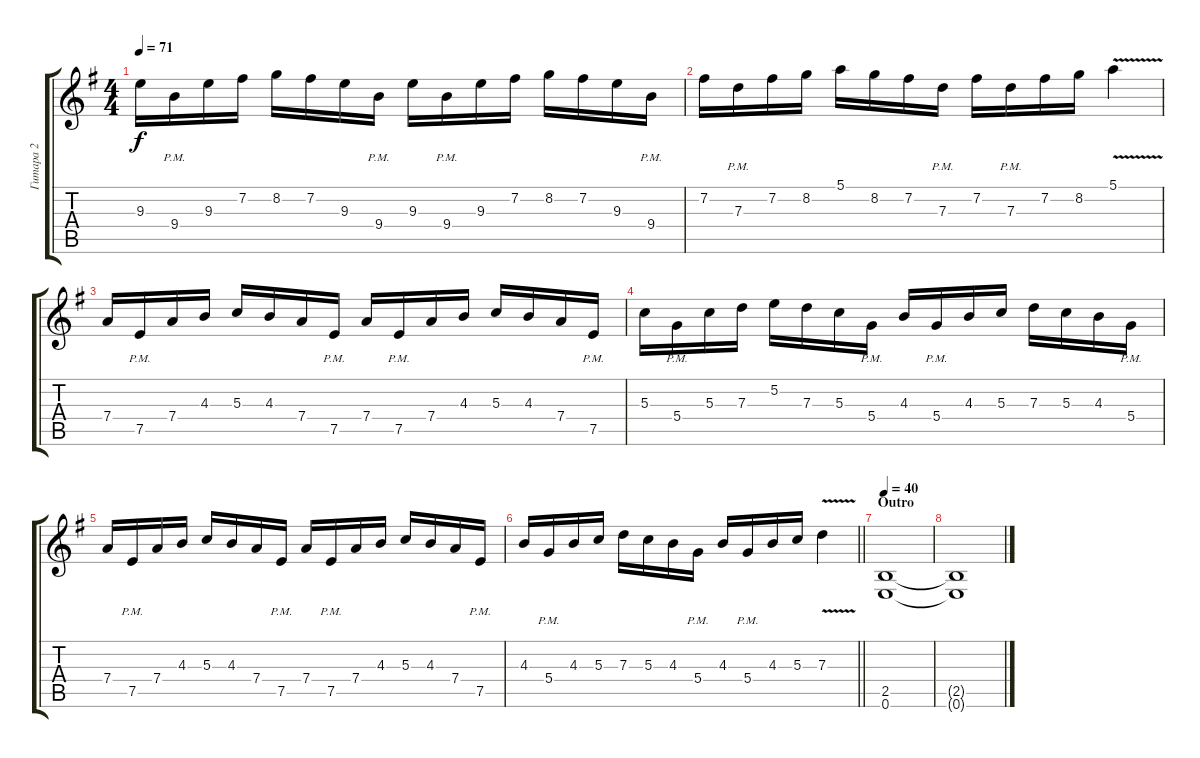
\track ("Гитара 2" "Гитара 2") {instrument distortionguitar}
\staff {score tabs}
\tuning (E4 B3 G3 D3 A2 E2) {hide}
\ts (4 4)
\tempo 71
\clef g2
\ks eminor
9.3.16{dy f} 9.4{pm}.16 9.3.16 7.2.16 8.2.16 7.2.16 9.3.16 9.4{pm}.16 9.3.16 9.4{pm}.16 9.3.16 7.2.16 8.2.16 7.2.16 9.3.16 9.4{pm}.16 |
7.2.16 7.3{pm}.16 7.2.16 8.2.16 5.1.16 8.2.16 7.2.16 7.3{pm}.16 7.2.16 7.3{pm}.16 7.2.16 8.2.16 5.1{v}.4 |
7.4.16 7.5{pm}.16 7.4.16 4.3.16 5.3.16 4.3.16 7.4.16 7.5{pm}.16 7.4.16 7.5{pm}.16 7.4.16 4.3.16 5.3.16 4.3.16 7.4.16 7.5{pm}.16 |
5.3.16 5.4{pm}.16 5.3.16 7.3.16 5.2.16 7.3.16 5.3.16 5.4{pm}.16 4.3.16 5.4{pm}.16 4.3.16 5.3.16 7.3.16 5.3.16 4.3.16 5.4{pm}.16 |
7.4.16 7.5{pm}.16 7.4.16 4.3.16 5.3.16 4.3.16 7.4.16 7.5{pm}.16 7.4.16 7.5{pm}.16 7.4.16 4.3.16 5.3.16 4.3.16 7.4.16 7.5{pm}.16 |
\barLineRight lightlight
4.3.16 5.4{pm}.16 4.3.16 5.3.16 7.3.16 5.3.16 4.3.16 5.4{pm}.16 4.3.16 5.4{pm}.16 4.3.16 5.3.16 7.3{v}.4 |
\section ("" "Outro")
\tempo 40
(2.5 0.6).1 |
(2.5{t} 0.6{t}).1
